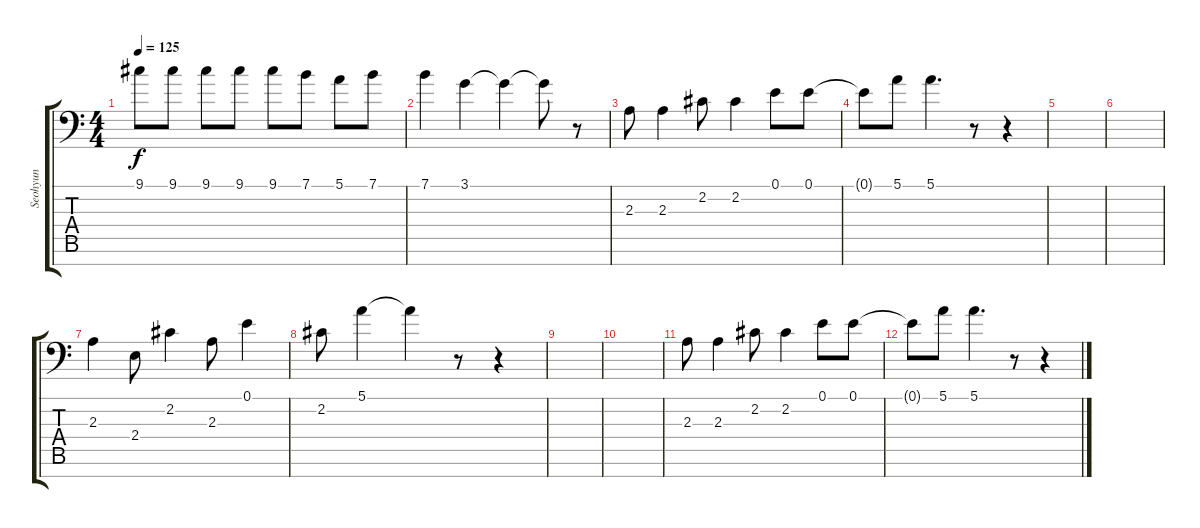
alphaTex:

\track ("Seohyun" "Seohyun") {instrument piccolo}
\staff {score tabs}
\tuning (E4 B3 G3 D3 A2 E2 C-1) {hide}
\ts (4 4)
\tempo 125
\clef f4
\ks c
9.1.8{dy f} 9.1.8 9.1.8 9.1.8 9.1.8 7.1.8 5.1.8 7.1.8 |
7.1.4 3.1.4 3.1{t}.4 3.1{t}.8 r.8 |
2.3.8{volume 9} 2.3.4 2.2.8 2.2.4 0.1.8 0.1.8 |
0.1{t}.8 5.1.8 5.1.4{d} r.8 r.4 |
|
|
2.3.4 2.4.8 2.2.4 2.3.8 0.1.4 |
2.2.8 5.1.4 5.1{t}.4 r.8 r.4 |
|
|
2.3.8 2.3.4 2.2.8 2.2.4 0.1.8 0.1.8 |
0.1{t}.8 5.1.8 5.1.4{d} r.8 r.4
